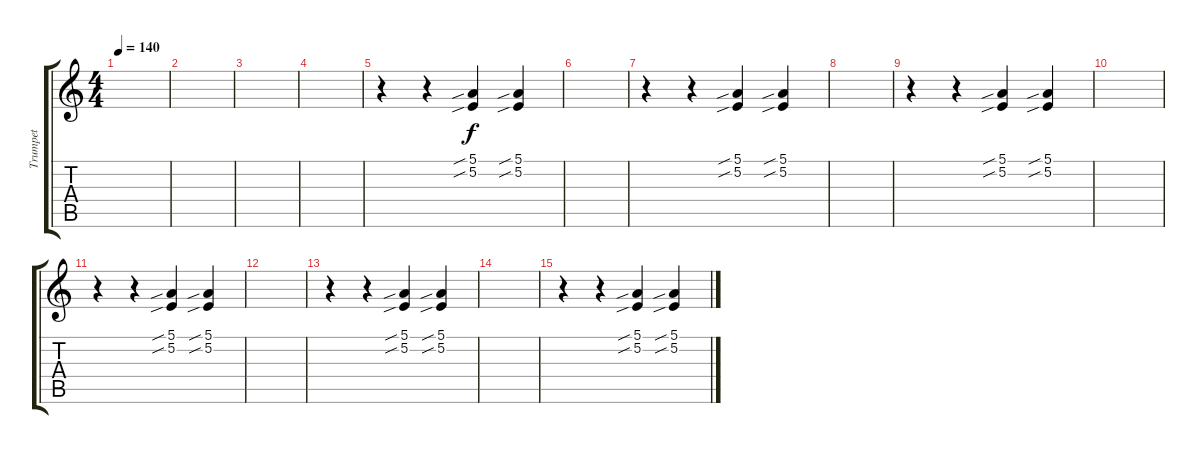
\track ("Trumpet" "Trumpet") {instrument trumpet}
\staff {score tabs}
\tuning (E4 B3 G3 D3 A2 E2) {hide}
\ts (4 4)
\tempo 140
\clef g2
\ks c
|
|
|
|
r.4 r.4 (5.1{sib} 5.2{sib}).4 (5.1{sib} 5.2{sib}).4 |
|
r.4 r.4 (5.1{sib} 5.2{sib}).4 (5.1{sib} 5.2{sib}).4 |
|
r.4 r.4 (5.1{sib} 5.2{sib}).4 (5.1{sib} 5.2{sib}).4 |
|
r.4 r.4 (5.1{sib} 5.2{sib}).4 (5.1{sib} 5.2{sib}).4 |
|
r.4 r.4 (5.1{sib} 5.2{sib}).4 (5.1{sib} 5.2{sib}).4 |
|
r.4 r.4 (5.1{sib} 5.2{sib}).4 (5.1{sib} 5.2{sib}).4
